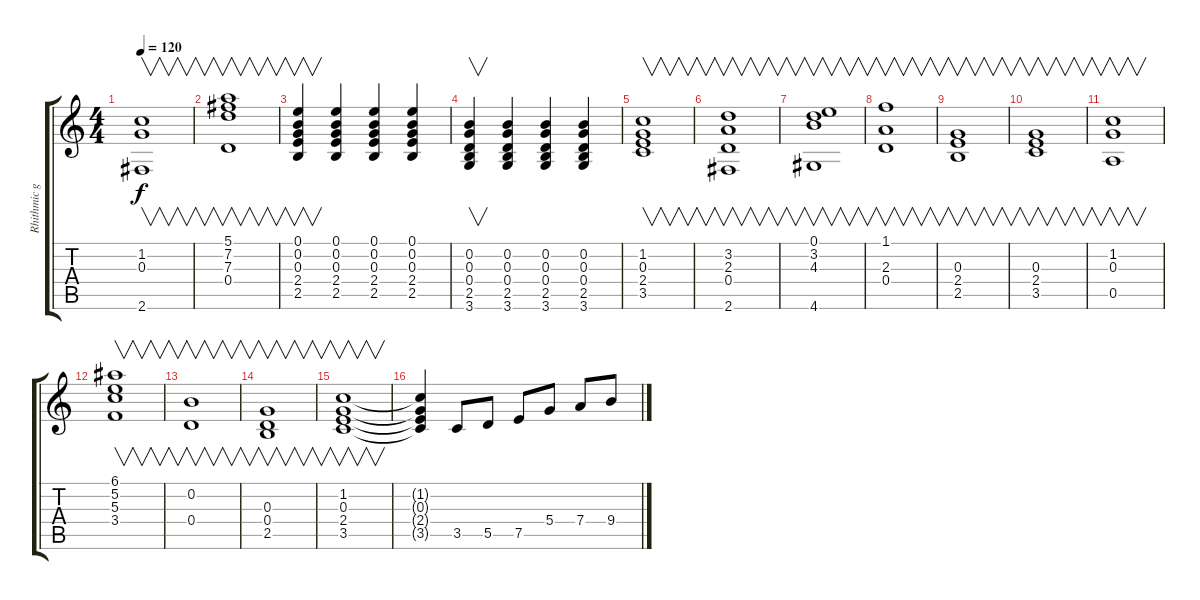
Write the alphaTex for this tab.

\track ("Rhithmic guitar" "Rhithmic g") {instrument distortionguitar}
\staff {score tabs}
\tuning (E4 B3 G3 D3 A2 E2) {hide}
\ts (4 4)
\tempo 120
\clef g2
\ks c
(1.2 0.3 2.6).1{v dy f} |
(5.1 7.2 7.3 0.4).1{v} |
(0.1 0.2 0.3 2.4 2.5).4{v} (0.1 0.2 0.3 2.4 2.5).4 (0.1 0.2 0.3 2.4 2.5).4 (0.1 0.2 0.3 2.4 2.5).4 |
(0.2 0.3 0.4 2.5 3.6).4{v} (0.2 0.3 0.4 2.5 3.6).4 (0.2 0.3 0.4 2.5 3.6).4 (0.2 0.3 0.4 2.5 3.6).4 |
(1.2 0.3 2.4 3.5).1{v} |
(3.2 2.3 0.4 2.6).1{v} |
(0.1 3.2 4.3 4.6).1{v} |
(1.1 2.3 0.4).1{v} |
(0.3 2.4 2.5).1{v} |
(0.3 2.4 3.5).1{v} |
(1.2 0.3 0.5).1{v} |
(6.1 5.2 5.3 3.4).1{v} |
(0.2 0.4).1{v} |
(0.3 0.4 2.5).1{v} |
(1.2 0.3 2.4 3.5).1{v} |
(1.2{t} 0.3{t} 2.4{t} 3.5{t}).4 3.5.8 5.5.8 7.5.8 5.4.8 7.4.8 9.4.8
